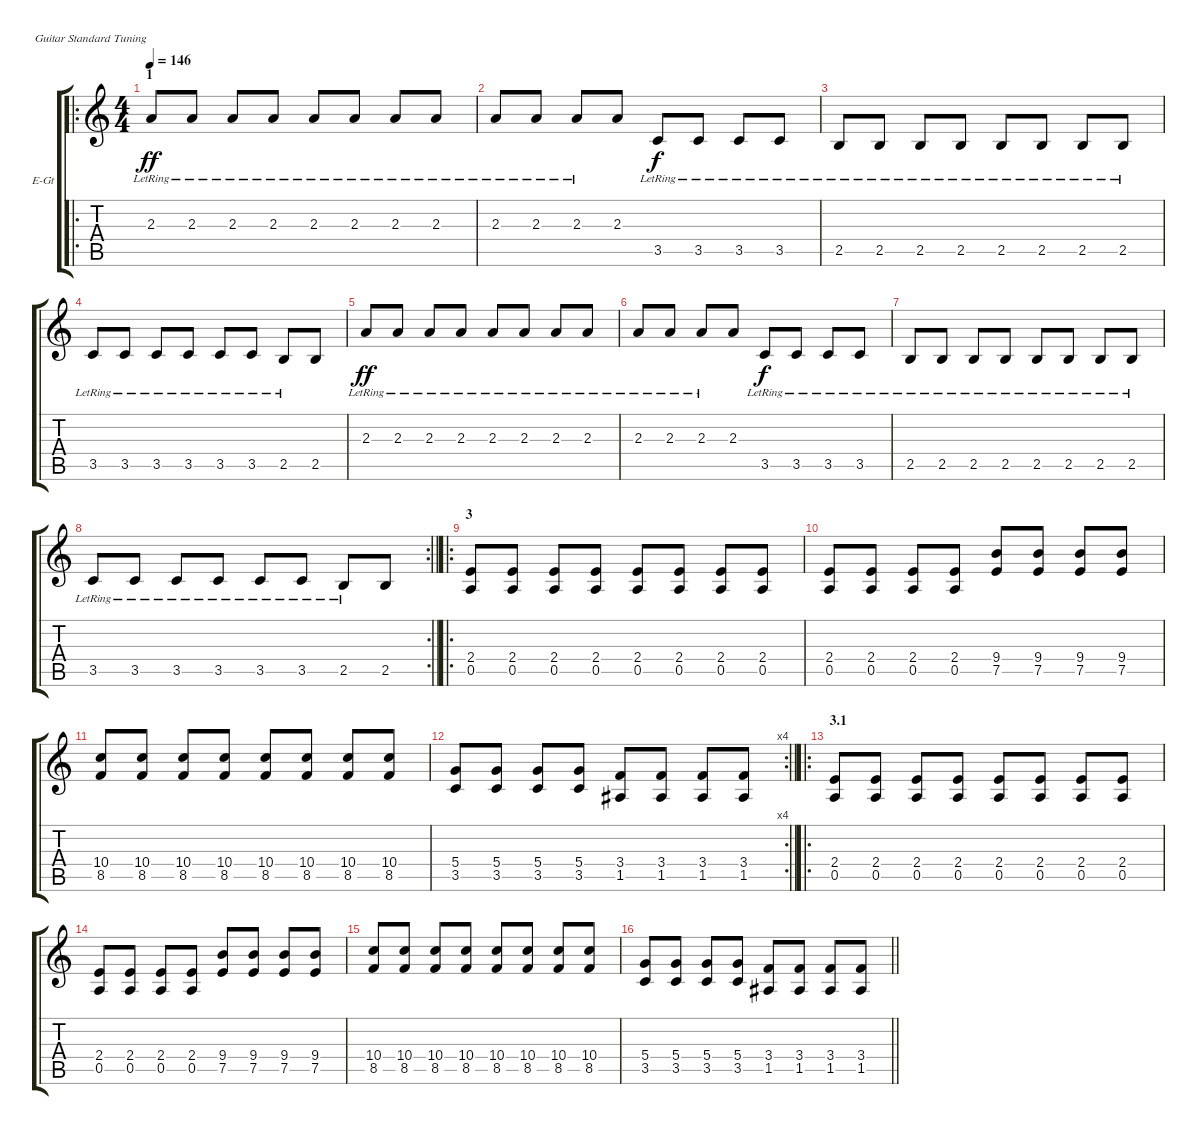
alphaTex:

\bracketExtendMode groupsimilarinstruments
\firstSystemTrackNameOrientation horizontal
\otherSystemsTrackNameOrientation horizontal
\track ("Gitar 1" "E-Gt") {instrument distortionguitar}
\staff {score tabs}
\tuning (E4 B3 G3 D3 A2 E2)
\ro
\ts (4 4)
\section ("" "1")
\tempo 146
\clef g2
\ks c
2.3{lr}.8{dy ff} 2.3{lr}.8 2.3{lr}.8 2.3{lr}.8 2.3{lr}.8 2.3{lr}.8 2.3{lr}.8 2.3{lr}.8 |
2.3{lr}.8 2.3{lr}.8 2.3{lr}.8 2.3.8 3.5{lr}.8{dy f} 3.5{lr}.8 3.5{lr}.8 3.5{lr}.8 |
2.5{lr}.8 2.5{lr}.8 2.5{lr}.8 2.5{lr}.8 2.5{lr}.8 2.5{lr}.8 2.5{lr}.8 2.5{lr}.8 |
3.5{lr}.8 3.5{lr}.8 3.5{lr}.8 3.5{lr}.8 3.5{lr}.8 3.5{lr}.8 2.5{lr}.8 2.5.8 |
2.3{lr}.8{dy ff} 2.3{lr}.8 2.3{lr}.8 2.3{lr}.8 2.3{lr}.8 2.3{lr}.8 2.3{lr}.8 2.3{lr}.8 |
2.3{lr}.8 2.3{lr}.8 2.3{lr}.8 2.3.8 3.5{lr}.8{dy f} 3.5{lr}.8 3.5{lr}.8 3.5{lr}.8 |
2.5{lr}.8 2.5{lr}.8 2.5{lr}.8 2.5{lr}.8 2.5{lr}.8 2.5{lr}.8 2.5{lr}.8 2.5{lr}.8 |
\rc 2
\barLineRight lightlight
3.5{lr}.8 3.5{lr}.8 3.5{lr}.8 3.5{lr}.8 3.5{lr}.8 3.5{lr}.8 2.5{lr}.8 2.5.8 |
\ro
\section ("" "3")
(2.4 0.5).8 (2.4 0.5).8 (2.4 0.5).8 (2.4 0.5).8 (2.4 0.5).8 (2.4 0.5).8 (2.4 0.5).8 (2.4 0.5).8 |
(2.4 0.5).8 (2.4 0.5).8 (2.4 0.5).8 (2.4 0.5).8 (9.4 7.5).8 (9.4 7.5).8 (9.4 7.5).8 (9.4 7.5).8 |
(10.4 8.5).8 (10.4 8.5).8 (10.4 8.5).8 (10.4 8.5).8 (10.4 8.5).8 (10.4 8.5).8 (10.4 8.5).8 (10.4 8.5).8 |
\rc 4
\barLineRight lightlight
(5.4 3.5).8 (5.4 3.5).8 (5.4 3.5).8 (5.4 3.5).8 (3.4 1.5).8 (3.4 1.5).8 (3.4 1.5).8 (3.4 1.5).8 |
\ro
\section ("" "3.1")
(2.4 0.5).8 (2.4 0.5).8 (2.4 0.5).8 (2.4 0.5).8 (2.4 0.5).8 (2.4 0.5).8 (2.4 0.5).8 (2.4 0.5).8 |
(2.4 0.5).8 (2.4 0.5).8 (2.4 0.5).8 (2.4 0.5).8 (9.4 7.5).8 (9.4 7.5).8 (9.4 7.5).8 (9.4 7.5).8 |
(10.4 8.5).8 (10.4 8.5).8 (10.4 8.5).8 (10.4 8.5).8 (10.4 8.5).8 (10.4 8.5).8 (10.4 8.5).8 (10.4 8.5).8 |
\barLineRight lightlight
(5.4 3.5).8 (5.4 3.5).8 (5.4 3.5).8 (5.4 3.5).8 (3.4 1.5).8 (3.4 1.5).8 (3.4 1.5).8 (3.4 1.5).8
